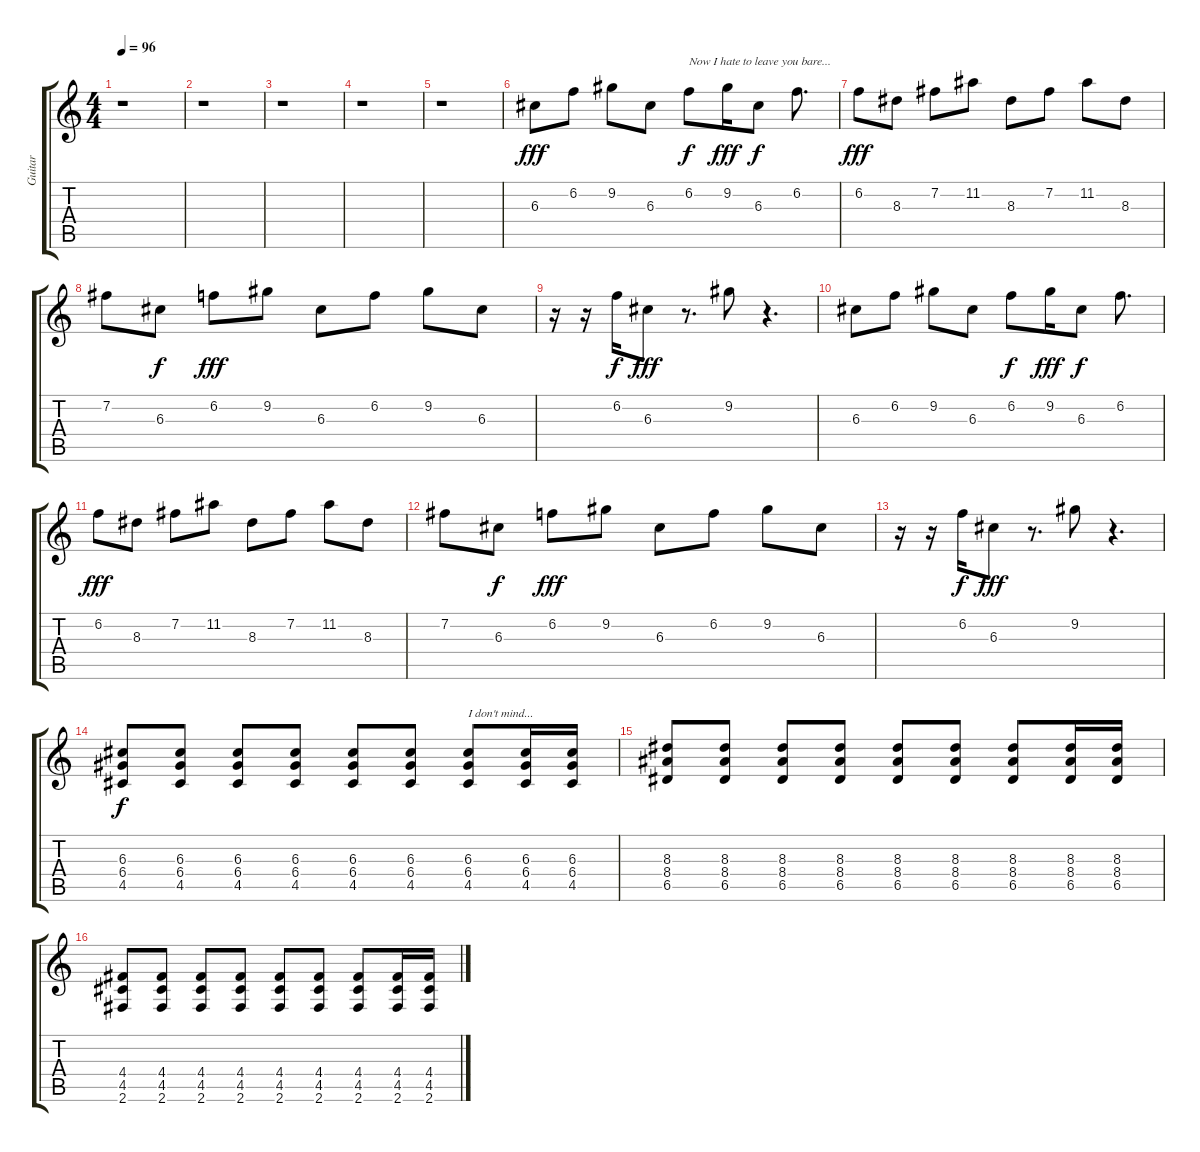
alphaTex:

\track ("Guitar" "Guitar") {instrument distortionguitar}
\staff {score tabs}
\tuning (E4 B3 G3 D3 A2 E2) {hide}
\ts (4 4)
\tempo 96
\clef g2
\ks c
r.1{dy f} |
r.1 |
r.1 |
r.1 |
r.1 |
6.3.8{dy fff} 6.2.8 9.2.8 6.3.8 6.2.8{txt "Now I hate to leave you bare..." dy f} 9.2.16{dy fff} 6.3.8{dy f} 6.2.8{d} |
6.2.8{dy fff} 8.3.8 7.2.8 11.2.8 8.3.8 7.2.8 11.2.8 8.3.8 |
7.2.8 6.3.8{dy f} 6.2.8{dy fff} 9.2.8 6.3.8 6.2.8 9.2.8 6.3.8 |
r.16 r.16 6.2.16{dy f} 6.3.8{dy fff} r.8{d} 9.2.8 r.4{d} |
6.3.8 6.2.8 9.2.8 6.3.8 6.2.8{dy f} 9.2.16{dy fff} 6.3.8{dy f} 6.2.8{d} |
6.2.8{dy fff} 8.3.8 7.2.8 11.2.8 8.3.8 7.2.8 11.2.8 8.3.8 |
7.2.8 6.3.8{dy f} 6.2.8{dy fff} 9.2.8 6.3.8 6.2.8 9.2.8 6.3.8 |
r.16 r.16 6.2.16{dy f} 6.3.8{dy fff} r.8{d} 9.2.8 r.4{d} |
(6.3 6.4 4.5).8{dy f} (6.3 6.4 4.5).8 (6.3 6.4 4.5).8 (6.3 6.4 4.5).8 (6.3 6.4 4.5).8 (6.3 6.4 4.5).8 (6.3 6.4 4.5).8{txt "I don't mind..."} (6.3 6.4 4.5).16 (6.3 6.4 4.5).16 |
(8.3 8.4 6.5).8 (8.3 8.4 6.5).8 (8.3 8.4 6.5).8 (8.3 8.4 6.5).8 (8.3 8.4 6.5).8 (8.3 8.4 6.5).8 (8.3 8.4 6.5).8 (8.3 8.4 6.5).16 (8.3 8.4 6.5).16 |
(4.4 4.5 2.6).8 (4.4 4.5 2.6).8 (4.4 4.5 2.6).8 (4.4 4.5 2.6).8 (4.4 4.5 2.6).8 (4.4 4.5 2.6).8 (4.4 4.5 2.6).8 (4.4 4.5 2.6).16 (4.4 4.5 2.6).16
